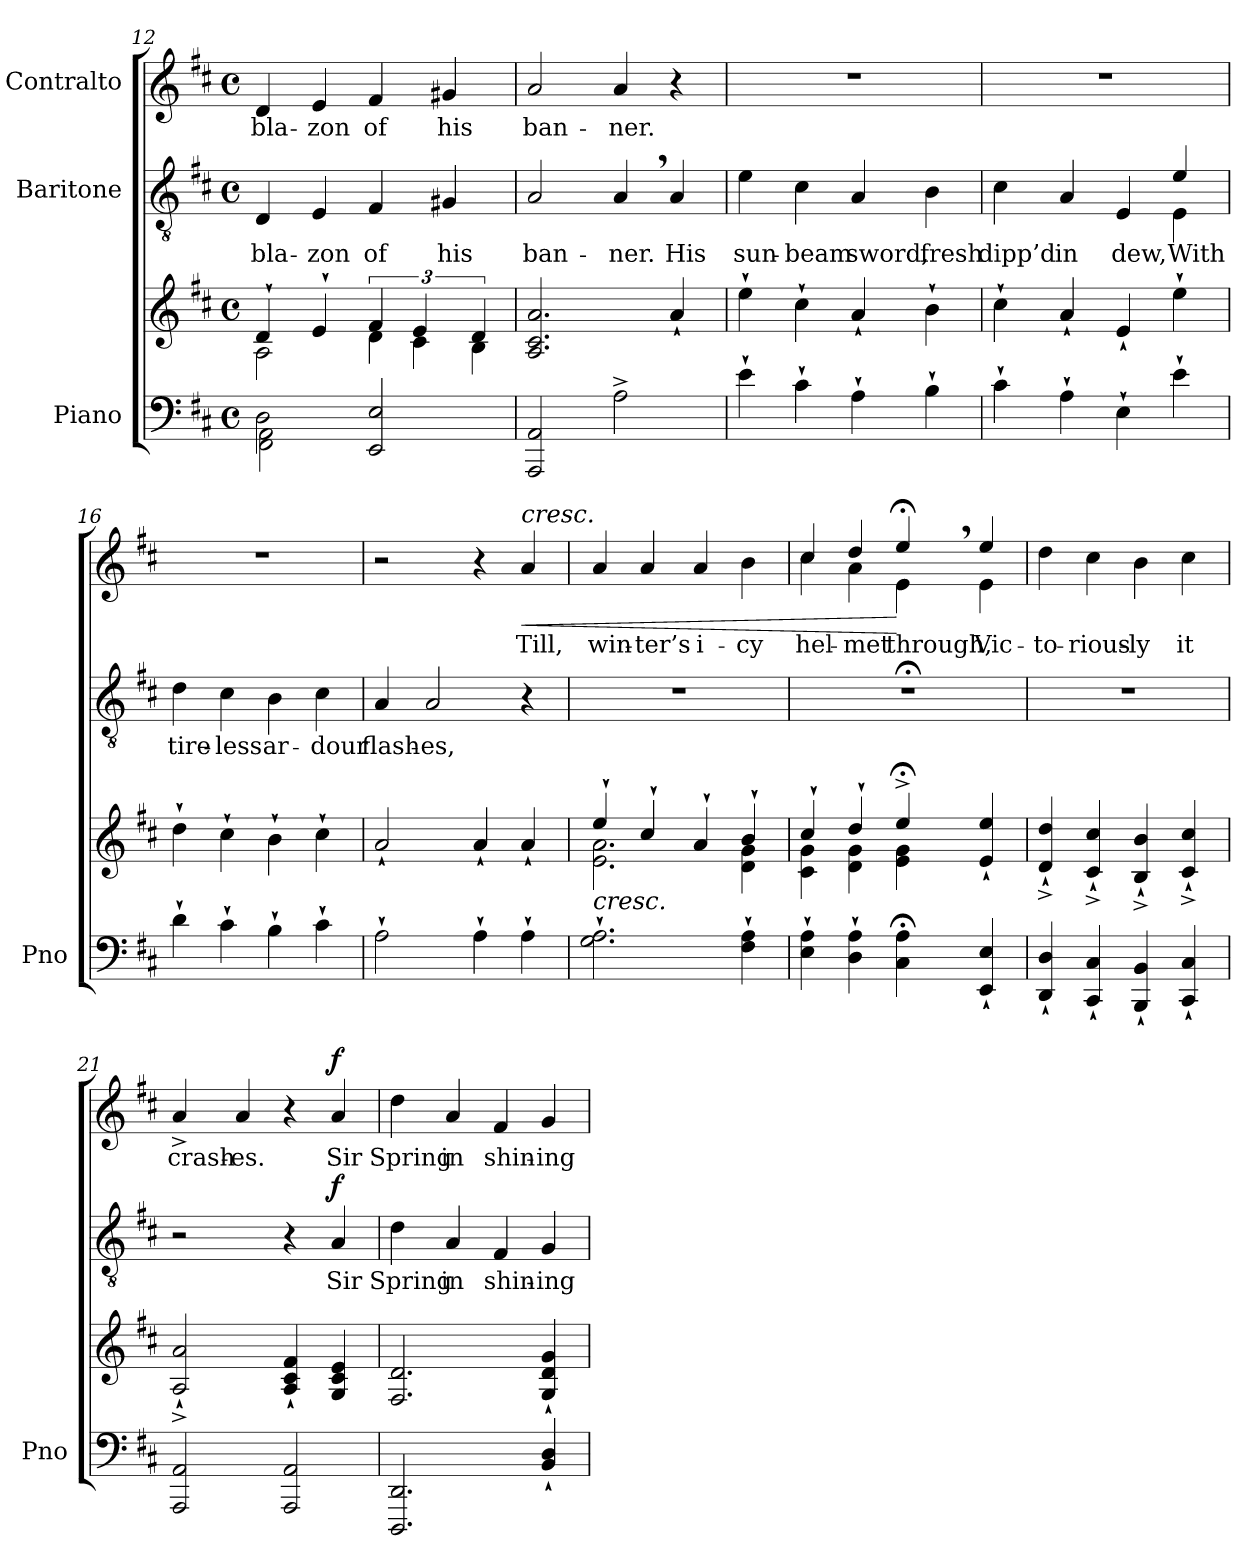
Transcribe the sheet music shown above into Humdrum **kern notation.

**kern	**kern	**kern	**text	**dynam	**kern	**text	**dynam
*part3	*part3	*part2	*part2	*part2	*part1	*part1	*part1
*staff4	*staff3	*staff2	*staff2	*staff2	*staff1	*staff1	*staff1
*I"Piano	*	*I"Baritone	*	*	*I"Contralto	*	*
*I'Pno	*	*	*	*	*	*	*
*clefF4	*clefG2	*clefGv2	*	*	*clefG2	*	*
*k[f#c#]	*k[f#c#]	*k[f#c#]	*	*	*k[f#c#]	*	*
*M4/4	*M4/4	*M4/4	*	*	*M4/4	*	*
*met(c)	*met(c)	*met(c)	*	*	*met(c)	*	*
=12	=12	=12	=12	=12	=12	=12	=12
*^	*^	*	*	*	*	*	*
!	!	!	!	!	!LO:LY:b	!	!	!LO:LY:b	!
2D\	2FF#\ 2AA\	4d`>/	2A\	4D/	bla-	.	4d/	bla-	.
!	!	!	!	!	!LO:LY:b	!	!	!LO:LY:b	!
.	.	4e`>/	.	4E/	-zon	.	4e/	-zon	.
*	*	*	*Xtuplet	*	*	*	*	*	*
!	!	!	!	!	!LO:LY:b	!	!	!LO:LY:b	!
2EE/ 2E/	2ryy	6f#/	6d\	4F#/	of	.	4f#/	of	.
.	.	6e/	6c#\	.	.	.	.	.	.
!	!	!	!	!	!LO:LY:b	!	!	!LO:LY:b	!
.	.	.	.	4G#X/	his	.	4g#X/	his	.
.	.	6d/	6B\	.	.	.	.	.	.
*v	*v	*	*	*	*	*	*	*	*
!!LO:LB:g=z
=13	=13	=13	=13	=13	=13	=13	=13	=13
!	!	!	!	!LO:LY:b	!	!	!LO:LY:b	!
*	*v	*v	*	*	*	*	*	*
2AAA/ 2AA/	2.A/ 2.c#/ 2.a/	2A/	ban-	.	2a/	ban-	.
!	!	!	!LO:LY:b	!	!	!LO:LY:b	!
2A^\	.	4A,/	-ner.	.	4a/	-ner.	.
!	!	!	!LO:LY:b	!	!	!	!
.	4a`>/	4A/	His	.	4r	.	.
=14	=14	=14	=14	=14	=14	=14	=14
!	!	!	!LO:LY:b	!	!	!	!
4e`\	4ee`\	4e\	sun-	.	1r	.	.
!	!	!	!LO:LY:b	!	!	!	!
4c#`\	4cc#`\	4c#\	-beam	.	.	.	.
!	!	!	!LO:LY:b	!	!	!	!
4A`\	4a`>/	4A/	sword,	.	.	.	.
!	!	!	!LO:LY:b	!	!	!	!
4B`\	4b`\	4B\	fresh	.	.	.	.
=15	=15	=15	=15	=15	=15	=15	=15
!	!	!	!LO:LY:b	!	!	!	!
*	*	*^	*	*	*	*	*
4c#`\	4cc#`\	4c#\	2.ryy	dipp’d	.	1r	.	.
!	!	!	!	!LO:LY:b	!	!	!	!
4A`\	4a`>/	4A/	.	in	.	.	.	.
!	!	!	!	!LO:LY:b	!	!	!	!
4E`\	4e`>/	4E/	.	dew,	.	.	.	.
!	!	!	!	!LO:LY:b	!	!	!	!
4e`\	4ee`\	4e/	4E\	With	.	.	.	.
!!LO:LB:g=z
=16	=16	=16	=16	=16	=16	=16	=16	=16
!	!	!	!	!LO:LY:b	!	!	!	!
*	*	*v	*v	*	*	*	*	*
4d`\	4dd`\	4d\	tire-	.	1r	.	.
!	!	!	!LO:LY:b	!	!	!	!
4c#`\	4cc#`\	4c#\	-less	.	.	.	.
!	!	!	!LO:LY:b	!	!	!	!
4B`\	4b`\	4B\	ar-	.	.	.	.
!	!	!	!LO:LY:b	!	!	!	!
4c#`\	4cc#`\	4c#\	-dour	.	.	.	.
=17	=17	=17	=17	=17	=17	=17	=17
!	!	!	!LO:LY:b	!	!	!	!
2A`\	2a`>/	4A/	flash-	.	2r	.	.
!	!	!	!LO:LY:b	!	!	!	!
.	.	2A/	-es,	.	.	.	.
4A`\	4a`>/	.	.	.	4r	.	.
!	!	!	!	!	!LO:TX:a:i:t=cresc.	!	!
!	!	!	!	!	!	!LO:LY:b	!LO:HP:b
4A`\	4a`>/	4r	.	.	4a/	Till,	<
=18	=18	=18	=18	=18	=18	=18	=18
*	*^	*	*	*	*	*	*
!	!LO:TX:b:i:t=cresc.	!	!	!	!	!	!	!
!	!	!	!	!	!	!	!LO:LY:b	!
2.G\` 2.A\`	4ee`>/	2.e\ 2.a\	1r	.	.	4a/	win-	.
!	!	!	!	!	!	!	!LO:LY:b	!
.	4cc#`/	.	.	.	.	4a/	-ter’s	.
!	!	!	!	!	!	!	!LO:LY:b	!
.	4a`/	.	.	.	.	4a/	i-	.
!	!	!	!	!	!	!	!LO:LY:b	!
4F#\` 4A\`	4b`/	4d\ 4g\	.	.	.	4b\	-cy	.
=19	=19	=19	=19	=19	=19	=19	=19	=19
!	!	!	!	!	!	!	!LO:LY:b	!
*	*	*	*	*	*	*^	*	*
4E\` 4A\`	4cc#`/	4c#\ 4g\	1r;<	.	.	4cc#/	4cc#\	hel-	.
!	!	!	!	!	!	!	!	!LO:LY:b	!
4D\` 4A\`	4dd`/	4d\ 4g\	.	.	.	4dd/	4a\	-met	.
!	!	!	!	!	!	!	!	!LO:LY:b	!
4C#\;< 4A\;<	4ee;<^/	4e\ 4g\	.	.	.	4ee;<,/	4e\	through,	[
!	!	!	!	!	!	!	!	!LO:LY:b	!
4EE/`> 4E/`>	4e/`> 4ee/`>	4ryy	.	.	.	4ee/	4e\	Vic-	.
!!LO:PB:g=z
=20	=20	=20	=20	=20	=20	=20	=20	=20	=20
!	!	!	!	!	!	!	!	!LO:LY:b	!
*	*v	*v	*	*	*	*v	*v	*	*
4DD/` 4D/`	4d/`>^> 4dd/`>^>	1r	.	.	4dd\	-to-	.
!	!	!	!	!	!	!LO:LY:b	!
4CC#/` 4C#/`	4c#/`>^> 4cc#/`>^>	.	.	.	4cc#\	-rious-	.
!	!	!	!	!	!	!LO:LY:b	!
4BBB/` 4BB/`	4B/`>^> 4b/`>^>	.	.	.	4b\	-ly	.
!	!	!	!	!	!	!LO:LY:b	!
4CC#/` 4C#/`	4c#/`>^> 4cc#/`>^>	.	.	.	4cc#\	it	.
=21	=21	=21	=21	=21	=21	=21	=21
!	!	!	!	!	!	!LO:LY:b	!
2AAA/ 2AA/	2A/`>^> 2a/`>^>	2r	.	.	4a^>/	crash-	.
!	!	!	!	!	!	!LO:LY:b	!
.	.	.	.	.	4a/	-es.	.
2AAA/ 2AA/	4A/`> 4c#/`> 4f#/`>	4r	.	.	4r	.	.
!	!	!	!LO:LY:b	!LO:DY:a	!	!LO:LY:b	!LO:DY:a
.	4G/ 4c#/ 4e/	4A/	Sir	f	4a/	Sir	f
=22	=22	=22	=22	=22	=22	=22	=22
!	!	!	!LO:LY:b	!	!	!LO:LY:b	!
2.DDD/ 2.DD/	2.F#/ 2.d/	4d\	Spring	.	4dd\	Spring	.
!	!	!	!LO:LY:b	!	!	!LO:LY:b	!
.	.	4A/	in	.	4a/	in	.
!	!	!	!LO:LY:b	!	!	!LO:LY:b	!
.	.	4F#/	shin-	.	4f#/	shin-	.
!	!	!	!LO:LY:b	!	!	!LO:LY:b	!
4BB/` 4D/`	4G/`> 4d/`> 4g/`>	4G/	-ing	.	4g/	-ing	.
=	=	=	=	=	=	=	=
*-	*-	*-	*-	*-	*-	*-	*-
